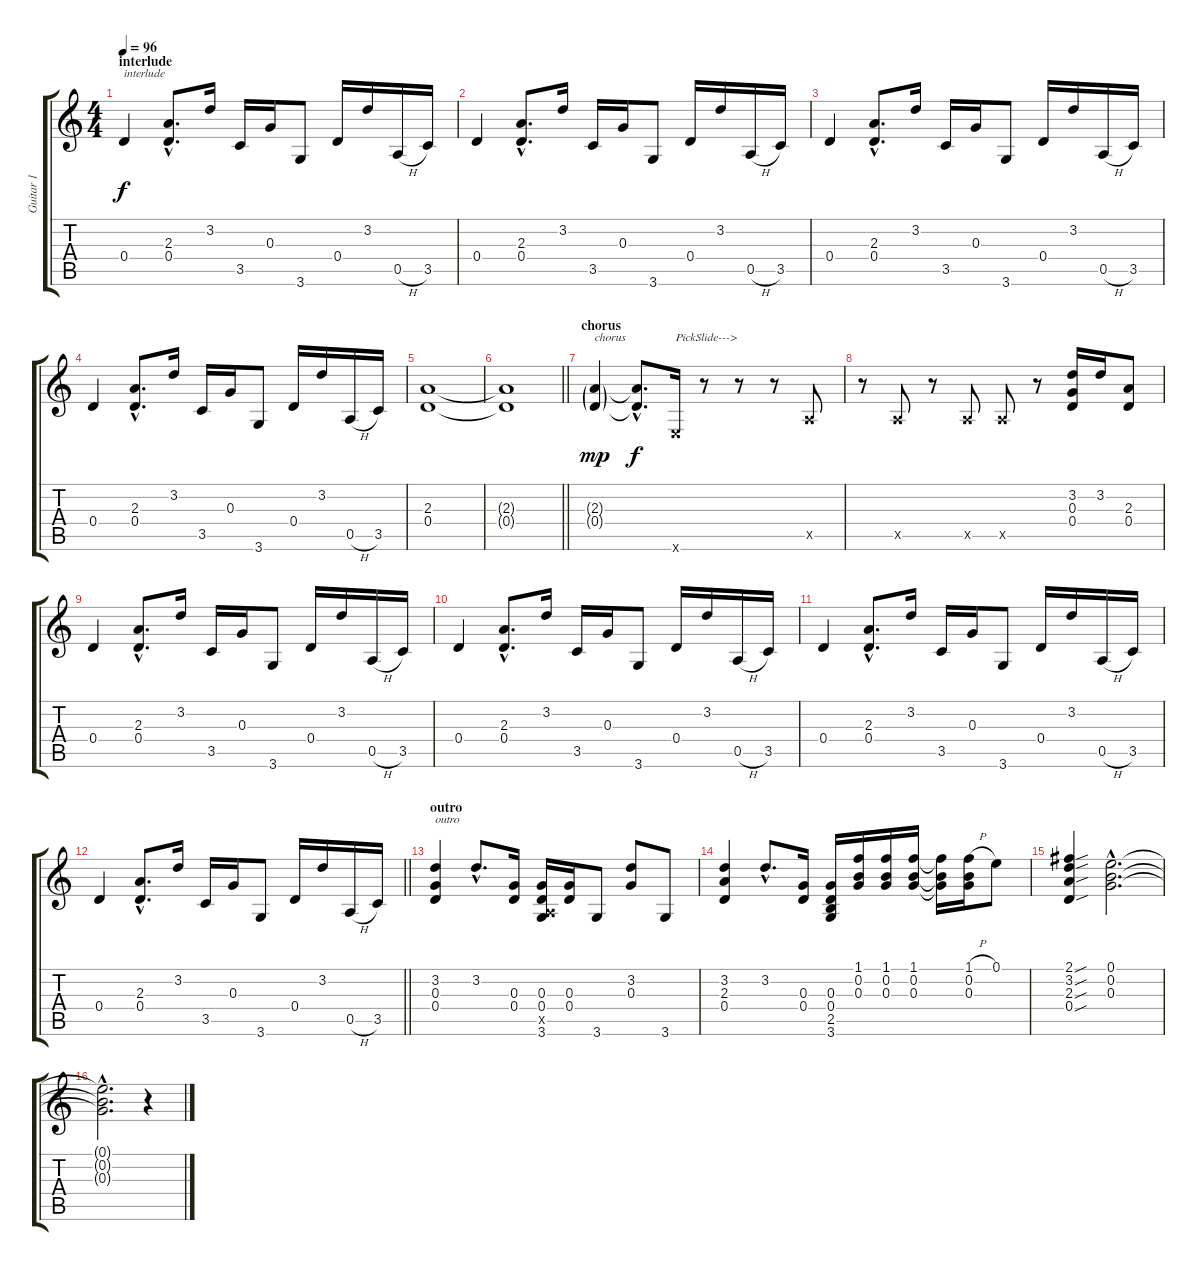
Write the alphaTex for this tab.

\track ("Guitar 1" "Guitar 1") {instrument acousticguitarsteel}
\staff {score tabs}
\tuning (E4 B3 G3 D3 A2 E2) {hide}
\ts (4 4)
\section ("" "interlude")
\tempo 96
\clef g2
\ks c
0.4.4{txt "interlude" dy f} (2.3{hac} 0.4{hac}).8{d} 3.2.16 3.5.16 0.3.16 3.6.8 0.4.16 3.2.16 0.5{h}.16 3.5.16 |
0.4.4 (2.3{hac} 0.4{hac}).8{d} 3.2.16 3.5.16 0.3.16 3.6.8 0.4.16 3.2.16 0.5{h}.16 3.5.16 |
0.4.4 (2.3{hac} 0.4{hac}).8{d} 3.2.16 3.5.16 0.3.16 3.6.8 0.4.16 3.2.16 0.5{h}.16 3.5.16 |
0.4.4 (2.3{hac} 0.4{hac}).8{d} 3.2.16 3.5.16 0.3.16 3.6.8 0.4.16 3.2.16 0.5{h}.16 3.5.16 |
(2.3 0.4).1 |
\barLineRight lightlight
(2.3{t} 0.4{t}).1 |
\section ("" "chorus")
(2.3{g} 0.4{g}).4{txt "chorus" dy mp} (2.3{hac t} 0.4{hac t}).8{d dy f} 0.6{x}.16{txt "PickSlide--->"} r.8 r.8 r.8 0.5{x}.8 |
r.8 0.5{x}.8 r.8 0.5{x}.8 0.5{x}.8 r.8 (3.2 0.3 0.4).16 3.2.16 (2.3 0.4).8 |
0.4.4 (2.3{hac} 0.4{hac}).8{d} 3.2.16 3.5.16 0.3.16 3.6.8 0.4.16 3.2.16 0.5{h}.16 3.5.16 |
0.4.4 (2.3{hac} 0.4{hac}).8{d} 3.2.16 3.5.16 0.3.16 3.6.8 0.4.16 3.2.16 0.5{h}.16 3.5.16 |
0.4.4 (2.3{hac} 0.4{hac}).8{d} 3.2.16 3.5.16 0.3.16 3.6.8 0.4.16 3.2.16 0.5{h}.16 3.5.16 |
\barLineRight lightlight
0.4.4 (2.3{hac} 0.4{hac}).8{d} 3.2.16 3.5.16 0.3.16 3.6.8 0.4.16 3.2.16 0.5{h}.16 3.5.16 |
\section ("" "outro")
(3.2 0.3 0.4).4{txt "outro"} 3.2{hac}.8{d} (0.3 0.4).16 (0.3 0.4 0.5{x} 3.6).16 (0.3 0.4).16 3.6.8 (3.2 0.3).8 3.6.8 |
(3.2 2.3 0.4).4 3.2{hac}.8{d} (0.3 0.4).16 (0.3 0.4 2.5 3.6).16 (1.1 0.2 0.3).16 (1.1 0.2 0.3).16 (1.1 0.2 0.3).16 (1.1{t} 0.2{t} 0.3{t}).16 (1.1{h} 0.2 0.3).16 0.1.8 |
(2.1{sou} 3.2{sou} 2.3{sou} 0.4{sou}).4 (0.1{hac} 0.2{hac} 0.3{hac}).2{d} |
(0.1{hac t} 0.2{hac t} 0.3{hac t}).2{d} r.4
